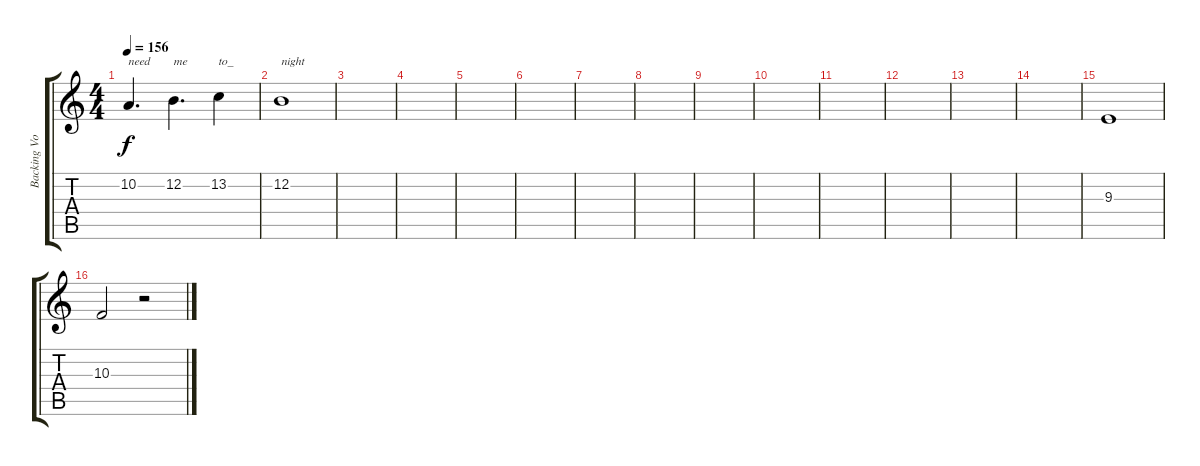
\track ("Backing Vocals (Kim)" "Backing Vo") {instrument stringensemble1}
\staff {score tabs}
\tuning (E4 B3 G3 D3 A2 E2) {hide}
\ts (4 4)
\tempo 156
\clef g2
\ks c
10.2.4{d txt "need" dy f} 12.2.4{d txt "me"} 13.2.4{txt "to_"} |
12.2.1{txt "night"} |
|
|
|
|
|
|
|
|
|
|
|
|
9.3.1 |
10.3.2 r.2
